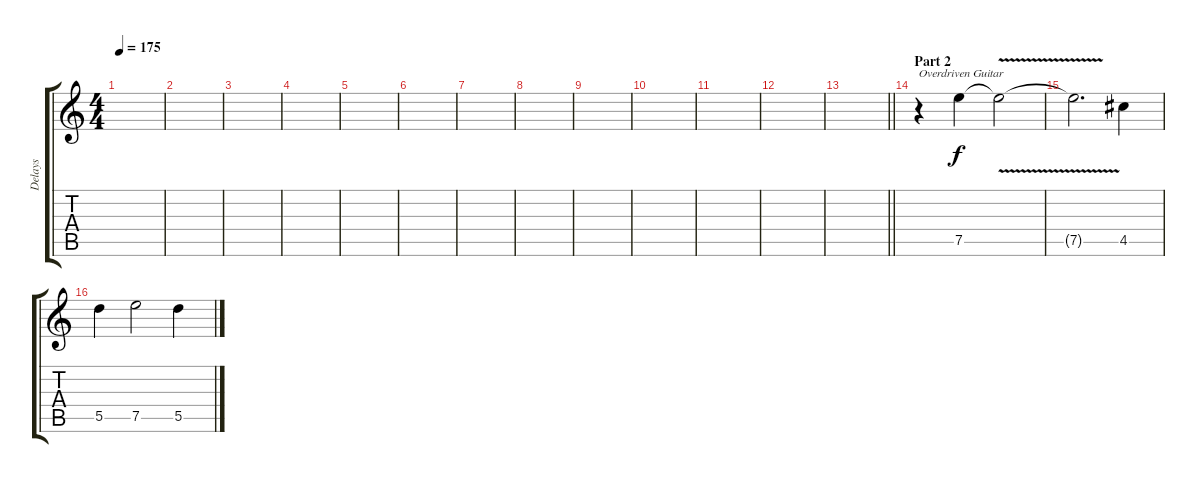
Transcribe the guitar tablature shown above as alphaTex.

\track ("Delays" "Delays") {instrument overdrivenguitar}
\staff {score tabs}
\tuning (E5 B4 G4 D4 A3 E3) {hide}
\ts (4 4)
\tempo 175
\clef g2
\ks c
|
|
|
|
|
|
|
|
|
|
|
|
\barLineRight lightlight
|
\section ("" "Part 2")
r.4{txt "Overdriven Guitar" instrument overdrivenguitar} 7.5.4 7.5{v t}.2 |
7.5{t}.2{d} 4.5.4 |
5.5.4 7.5.2 5.5.4
